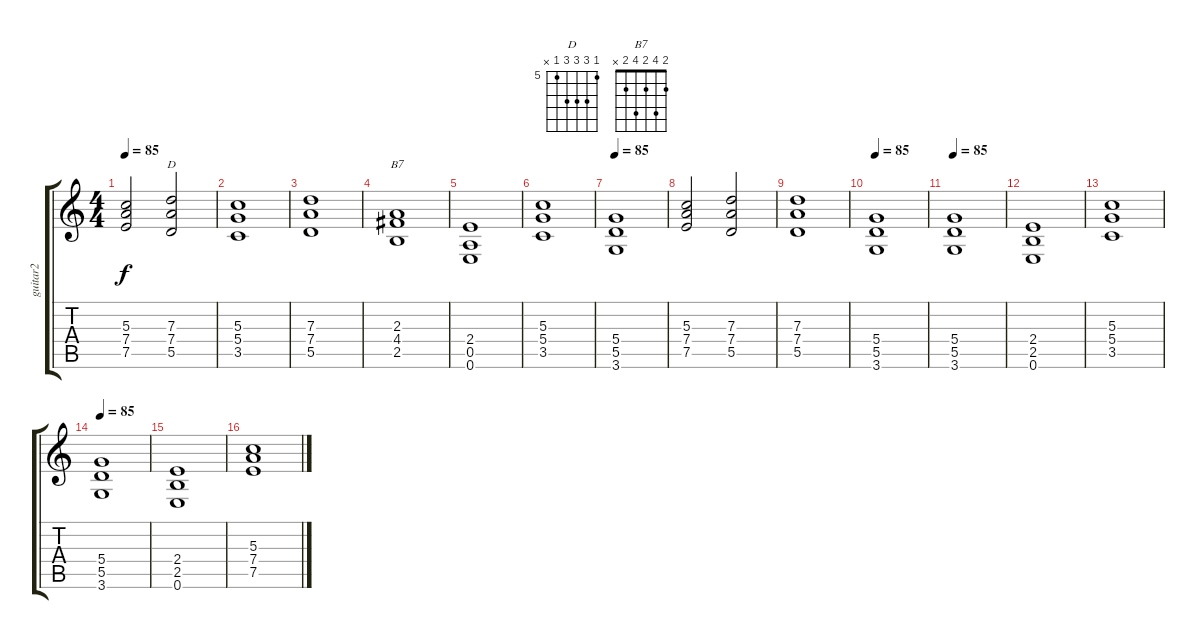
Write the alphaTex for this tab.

\track ("guitar2" "guitar2") {instrument overdrivenguitar}
\staff {score tabs}
\tuning (E4 B3 G3 D3 A2 E2) {hide}
\chord ("D" 5 7 7 7 5 x) {firstfret 5}
\chord ("B7" 2 4 2 4 2 x)
\ts (4 4)
\tempo 85
\clef g2
\ks c
(5.3 7.4 7.5).2{dy f} (7.3 7.4 5.5).2{ch "D"} |
(5.3 5.4 3.5).1 |
(7.3 7.4 5.5).1 |
(2.3 4.4 2.5).1{ch "B7"} |
(2.4 0.5 0.6).1 |
(5.3 5.4 3.5).1 |
\tempo 85
(5.4 5.5 3.6).1 |
(5.3 7.4 7.5).2 (7.3 7.4 5.5).2 |
(7.3 7.4 5.5).1 |
\tempo 85
(5.4 5.5 3.6).1 |
\tempo 85
(5.4 5.5 3.6).1 |
(2.4 2.5 0.6).1 |
(5.3 5.4 3.5).1 |
\tempo 85
(5.4 5.5 3.6).1 |
(2.4 2.5 0.6).1 |
(5.3 7.4 7.5).1
